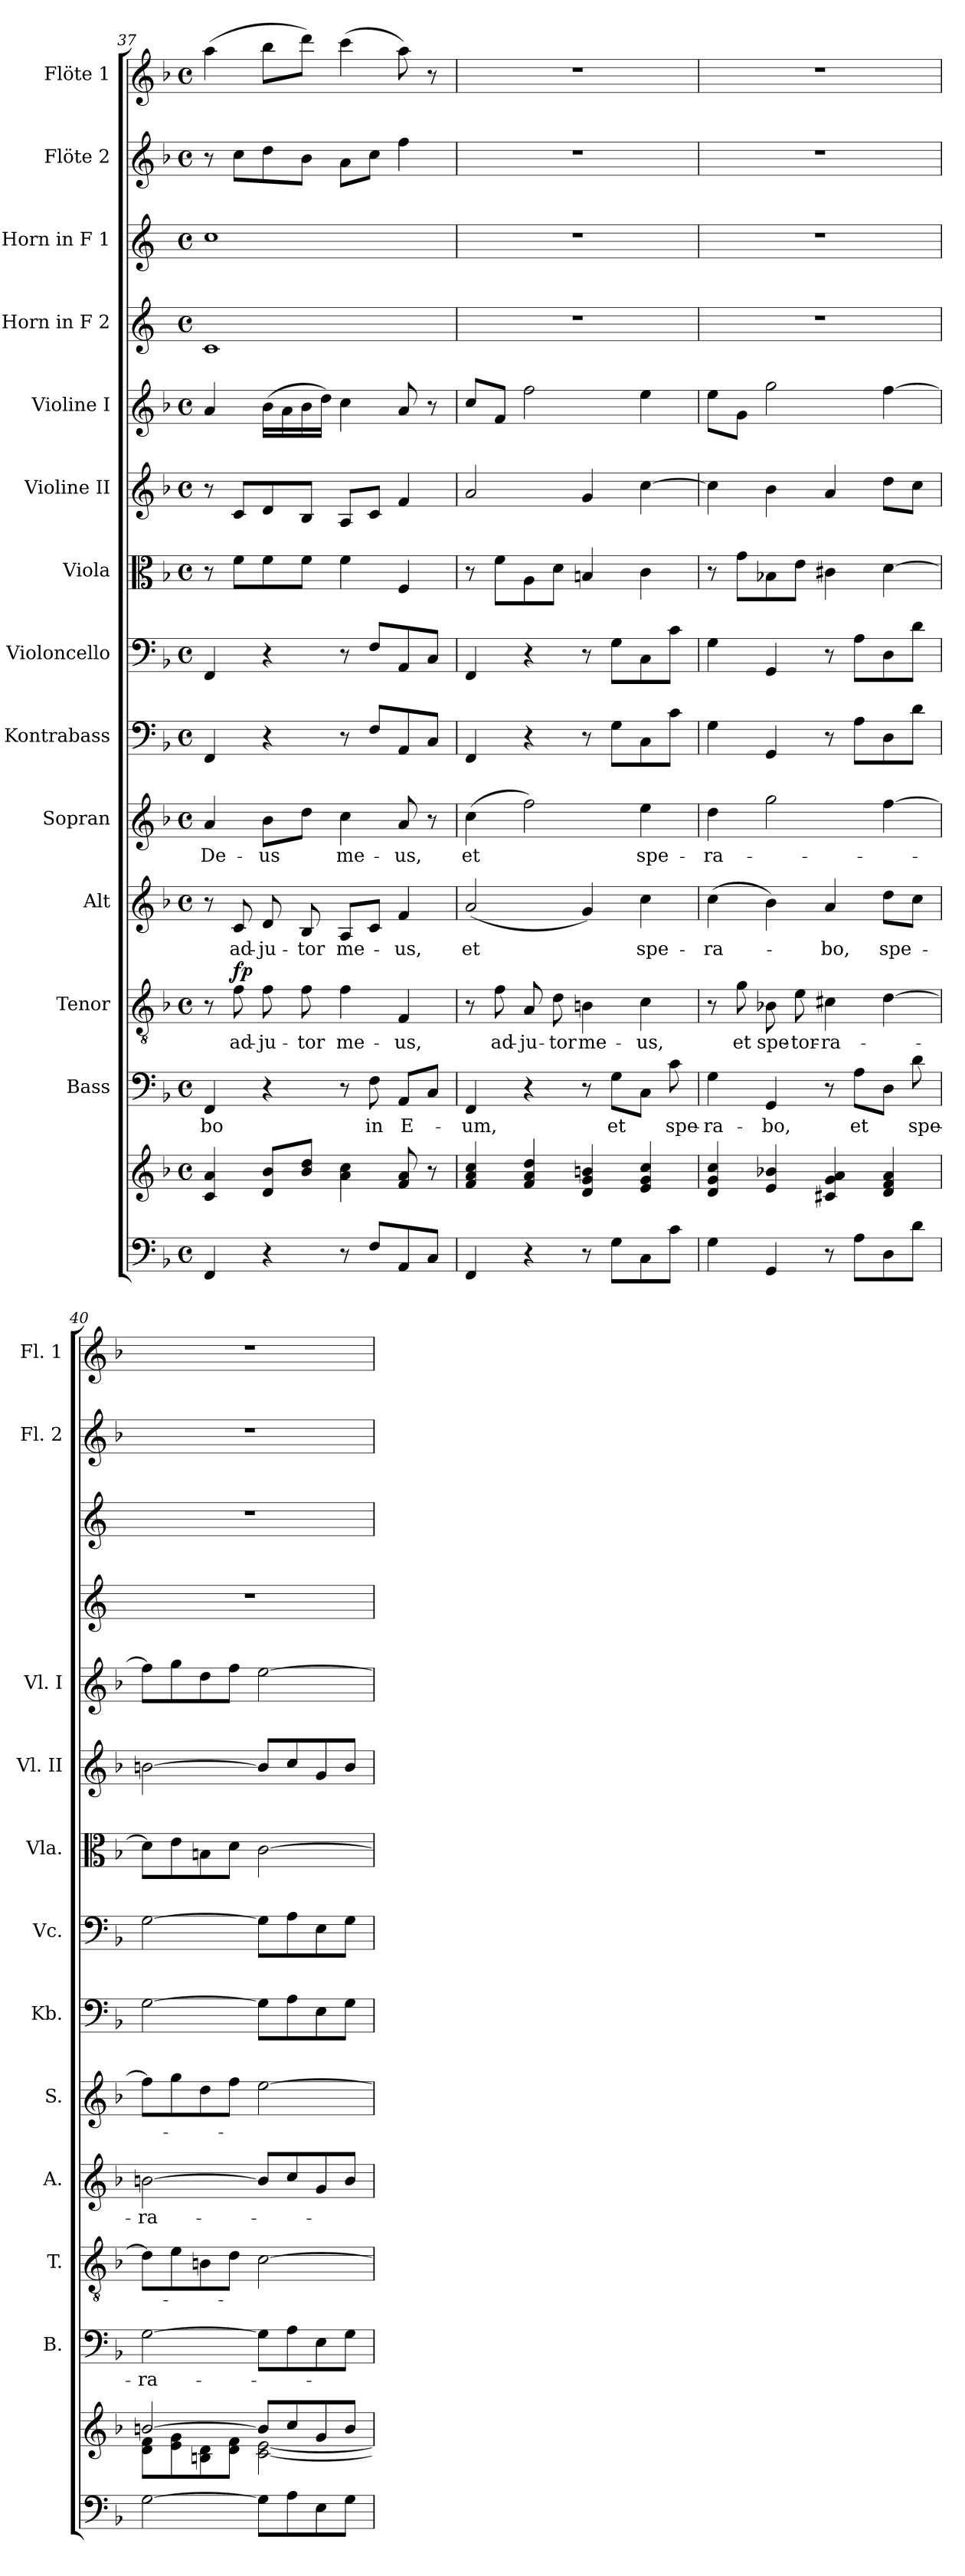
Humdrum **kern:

**kern	**kern	**kern	**text	**kern	**text	**dynam	**kern	**text	**kern	**text	**kern	**kern	**kern	**kern	**kern	**kern	**kern	**kern	**kern
*part14	*part14	*part13	*part13	*part12	*part12	*part12	*part11	*part11	*part10	*part10	*part9	*part8	*part7	*part6	*part5	*part4	*part3	*part2	*part1
*staff15	*staff14	*staff13	*staff13	*staff12	*staff12	*staff12	*staff11	*staff11	*staff10	*staff10	*staff9	*staff8	*staff7	*staff6	*staff5	*staff4	*staff3	*staff2	*staff1
*	*	*I"Bass	*	*I"Tenor	*	*	*I"Alt	*	*I"Sopran	*	*I"Kontrabass	*I"Violoncello	*I"Viola	*I"Violine II	*I"Violine I	*I"Horn in F 2	*I"Horn in F 1	*I"Flöte 2	*I"Flöte 1
*	*	*I'B.	*	*I'T.	*	*	*I'A.	*	*I'S.	*	*I'Kb.	*I'Vc.	*I'Vla.	*I'Vl. II	*I'Vl. I	*	*	*I'Fl. 2	*I'Fl. 1
*clefF4	*clefG2	*clefF4	*	*clefGv2	*	*	*clefG2	*	*clefG2	*	*clefF4	*clefF4	*clefC3	*clefG2	*clefG2	*clefG2	*clefG2	*clefG2	*clefG2
*	*	*	*	*	*	*	*	*	*	*	*ITrd7c12	*	*	*	*	*ITrd4c7	*ITrd4c7	*	*
*k[b-]	*k[b-]	*k[b-]	*	*k[b-]	*	*	*k[b-]	*	*k[b-]	*	*k[b-]	*k[b-]	*k[b-]	*k[b-]	*k[b-]	*k[b-]	*k[b-]	*k[b-]	*k[b-]
*F:	*F:	*F:	*	*F:	*	*	*F:	*	*F:	*	*F:	*F:	*F:	*F:	*F:	*F:	*F:	*F:	*F:
*M4/4	*M4/4	*M4/4	*	*M4/4	*	*	*M4/4	*	*M4/4	*	*M4/4	*M4/4	*M4/4	*M4/4	*M4/4	*M4/4	*M4/4	*M4/4	*M4/4
*met(c)	*met(c)	*met(c)	*	*met(c)	*	*	*met(c)	*	*met(c)	*	*met(c)	*met(c)	*met(c)	*met(c)	*met(c)	*met(c)	*met(c)	*met(c)	*met(c)
=37	=37	=37	=37	=37	=37	=37	=37	=37	=37	=37	=37	=37	=37	=37	=37	=37	=37	=37	=37
!	!	!	!LO:LY:b	!	!	!	!	!	!	!LO:LY:b	!	!	!	!	!	!	!	!	!
4FF/	4c/ 4a/	4FF/	-bo	8r	.	.	8r	.	4a/	De-	4FFF/	4FF/	8r	8r	4a/	1F	1f	8r	(>4aa\
!	!	!	!	!	!LO:LY:b	!LO:DY:a	!	!LO:LY:b	!	!	!	!	!	!	!	!	!	!	!
.	.	.	.	8f\	ad-	fp	8c/	ad-	.	.	.	.	8f\L	8c/L	.	.	.	8cc\L	.
!	!	!	!	!	!LO:LY:b	!	!	!LO:LY:b	!	!LO:LY:b	!	!	!	!	!	!	!	!	!
4r	8d/ 8b-/L	4r	.	8f\	-ju-	.	8d/	-ju-	8b-\L	-us	4r	4r	8f\	8d/	(>16b-\LL	.	.	8dd\	8bb-\L
.	.	.	.	.	.	.	.	.	.	.	.	.	.	.	16a\	.	.	.	.
!	!	!	!	!	!LO:LY:b	!	!	!LO:LY:b	!	!	!	!	!	!	!	!	!	!	!
.	8b-/ 8dd/J	.	.	8f\	-tor	.	8B-/	-tor	8dd\J	.	.	.	8f\J	8B-/J	16b-\	.	.	8b-\J	8ddd\J)
.	.	.	.	.	.	.	.	.	.	.	.	.	.	.	16dd\JJ)	.	.	.	.
!	!	!	!	!	!LO:LY:b	!	!	!LO:LY:b	!	!LO:LY:b	!	!	!	!	!	!	!	!	!
8r	4a\ 4cc\	8r	.	4f\	me-	.	8A/L	me-	4cc\	me-	8r	8r	4f\	8A/L	4cc\	.	.	8a\L	(>4ccc\
!	!	!	!LO:LY:b	!	!	!	!	!	!	!	!	!	!	!	!	!	!	!	!
8F/L	.	8F\	in	.	.	.	8c/J	.	.	.	8FF/L	8F/L	.	8c/J	.	.	.	8cc\J	.
!	!	!	!LO:LY:b	!	!LO:LY:b	!	!	!LO:LY:b	!	!LO:LY:b	!	!	!	!	!	!	!	!	!
8AA/	8f/ 8a/	8AA/L	E-	4F/	-us,	.	4f/	-us,	8a/	-us,	8AAA/	8AA/	4F/	4f/	8a/	.	.	4ff\	8aa\)
8C/J	8r	8C/J	.	.	.	.	.	.	8r	.	8CC/J	8C/J	.	.	8r	.	.	.	8r
!!LO:PB:g=z
=38	=38	=38	=38	=38	=38	=38	=38	=38	=38	=38	=38	=38	=38	=38	=38	=38	=38	=38	=38
!	!	!	!LO:LY:b	!	!	!	!	!LO:LY:b	!	!LO:LY:b	!	!	!	!	!	!	!	!	!
4FF/	4f/ 4a/ 4cc/	4FF/	-um,	8r	.	.	(<2a/	et	(>4cc\	et	4FFF/	4FF/	8r	2a/	8cc/L	1r	1r	1r	1r
!	!	!	!	!	!LO:LY:b	!	!	!	!	!	!	!	!	!	!	!	!	!	!
.	.	.	.	8f\	ad-	.	.	.	.	.	.	.	8f\L	.	8f/J	.	.	.	.
!	!	!	!	!	!LO:LY:b	!	!	!	!	!	!	!	!	!	!	!	!	!	!
4r	4f/ 4a/ 4dd/	4r	.	8A/	-ju-	.	.	.	2ff\)	.	4r	4r	8A\	.	2ff\	.	.	.	.
!	!	!	!	!	!LO:LY:b	!	!	!	!	!	!	!	!	!	!	!	!	!	!
.	.	.	.	8d\	-tor	.	.	.	.	.	.	.	8d\J	.	.	.	.	.	.
!	!	!	!	!	!LO:LY:b	!	!	!	!	!	!	!	!	!	!	!	!	!	!
8r	4d/ 4g/ 4bn/	8r	.	4Bn\	me-	.	4g/)	.	.	.	8r	8r	4Bn/	4g/	.	.	.	.	.
!	!	!	!LO:LY:b	!	!	!	!	!	!	!	!	!	!	!	!	!	!	!	!
8G\L	.	8G\L	et	.	.	.	.	.	.	.	8GG\L	8G\L	.	.	.	.	.	.	.
!	!	!	!	!	!LO:LY:b	!	!	!LO:LY:b	!	!LO:LY:b	!	!	!	!	!	!	!	!	!
8C\	4e/ 4g/ 4cc/	8C\J	.	4c\	-us,	.	4cc\	spe-	4ee\	spe-	8CC\	8C\	4c\	[4cc\	4ee\	.	.	.	.
!	!	!	!LO:LY:b	!	!	!	!	!	!	!	!	!	!	!	!	!	!	!	!
8c\J	.	8c\	spe-	.	.	.	.	.	.	.	8C\J	8c\J	.	.	.	.	.	.	.
=39	=39	=39	=39	=39	=39	=39	=39	=39	=39	=39	=39	=39	=39	=39	=39	=39	=39	=39	=39
!	!	!	!LO:LY:b	!	!	!	!	!LO:LY:b	!	!LO:LY:b	!	!	!	!	!	!	!	!	!
4G\	4d/ 4g/ 4cc/	4G\	-ra-	8r	.	.	(>4cc\	-ra-	4dd\	-ra-	4GG\	4G\	8r	4cc\]	8ee\L	1r	1r	1r	1r
!	!	!	!	!	!LO:LY:b	!	!	!	!	!	!	!	!	!	!	!	!	!	!
.	.	.	.	8g\	et	.	.	.	.	.	.	.	8g\L	.	8g\J	.	.	.	.
!	!	!	!LO:LY:b	!	!LO:LY:b	!	!	!	!	!	!	!	!	!	!	!	!	!	!
4GG/	4e/ 4b-X/	4GG/	-bo,	8B-X\	spe-	.	4b-\)	.	2gg\	.	4GGG/	4GG/	8B-X\	4b-\	2gg\	.	.	.	.
!	!	!	!	!	!LO:LY:b	!	!	!	!	!	!	!	!	!	!	!	!	!	!
.	.	.	.	8e\	-tor-	.	.	.	.	.	.	.	8e\J	.	.	.	.	.	.
!	!	!	!	!	!LO:LY:b	!	!	!LO:LY:b	!	!	!	!	!	!	!	!	!	!	!
8r	4c#X/ 4g/ 4a/	8r	.	4c#X\	-ra-	.	4a/	-bo,	.	.	8r	8r	4c#X\	4a/	.	.	.	.	.
!	!	!	!LO:LY:b	!	!	!	!	!	!	!	!	!	!	!	!	!	!	!	!
8A\L	.	8A\L	et	.	.	.	.	.	.	.	8AA\L	8A\L	.	.	.	.	.	.	.
!	!	!	!	!	!	!	!	!LO:LY:b	!	!	!	!	!	!	!	!	!	!	!
8D\	4d/ 4f/ 4a/	8D\J	.	[4d\	.	.	8dd\L	spe-	[4ff\	.	8DD\	8D\	[4d\	8dd\L	[4ff\	.	.	.	.
!	!	!	!LO:LY:b	!	!	!	!	!	!	!	!	!	!	!	!	!	!	!	!
8d\J	.	8d\	spe-	.	.	.	8cc\J	.	.	.	8D\J	8d\J	.	8cc\J	.	.	.	.	.
=40	=40	=40	=40	=40	=40	=40	=40	=40	=40	=40	=40	=40	=40	=40	=40	=40	=40	=40	=40
*	*^	*	*	*	*	*	*	*	*	*	*	*	*	*	*	*	*	*	*
!	!	!	!	!LO:LY:b	!	!	!	!	!LO:LY:b	!	!	!	!	!	!	!	!	!	!	!
[2G\	[>2bn/	8d\ 8f\L	[2G\	-ra-	8d\L]	.	.	[2bn\	-ra-	8ff\L]	.	[2GG\	[2G\	8d\L]	[2bn\	8ff\L]	1r	1r	1r	1r
.	.	8e\ 8g\	.	.	8e\	.	.	.	.	8gg\	.	.	.	8e\	.	8gg\	.	.	.	.
.	.	8Bn\ 8d\	.	.	8Bn\	.	.	.	.	8dd\	.	.	.	8Bn\	.	8dd\	.	.	.	.
.	.	8d\ 8f\J	.	.	8d\J	.	.	.	.	8ff\J	.	.	.	8d\J	.	8ff\J	.	.	.	.
8G\L]	8b/L]	[<2c\ [<2e\	8G\L]	.	[2c\	.	.	8b/L]	.	[2ee\	.	8GG\L]	8G\L]	[2c\	8b/L]	[2ee\	.	.	.	.
8A\	8cc/	.	8A\	.	.	.	.	8cc/	.	.	.	8AA\	8A\	.	8cc/	.	.	.	.	.
8E\	8g/	.	8E\	.	.	.	.	8g/	.	.	.	8EE\	8E\	.	8g/	.	.	.	.	.
8G\J	8b/J	.	8G\J	.	.	.	.	8b/J	.	.	.	8GG\J	8G\J	.	8b/J	.	.	.	.	.
*	*v	*v	*	*	*	*	*	*	*	*	*	*	*	*	*	*	*	*	*	*
=	=	=	=	=	=	=	=	=	=	=	=	=	=	=	=	=	=	=	=
*-	*-	*-	*-	*-	*-	*-	*-	*-	*-	*-	*-	*-	*-	*-	*-	*-	*-	*-	*-
